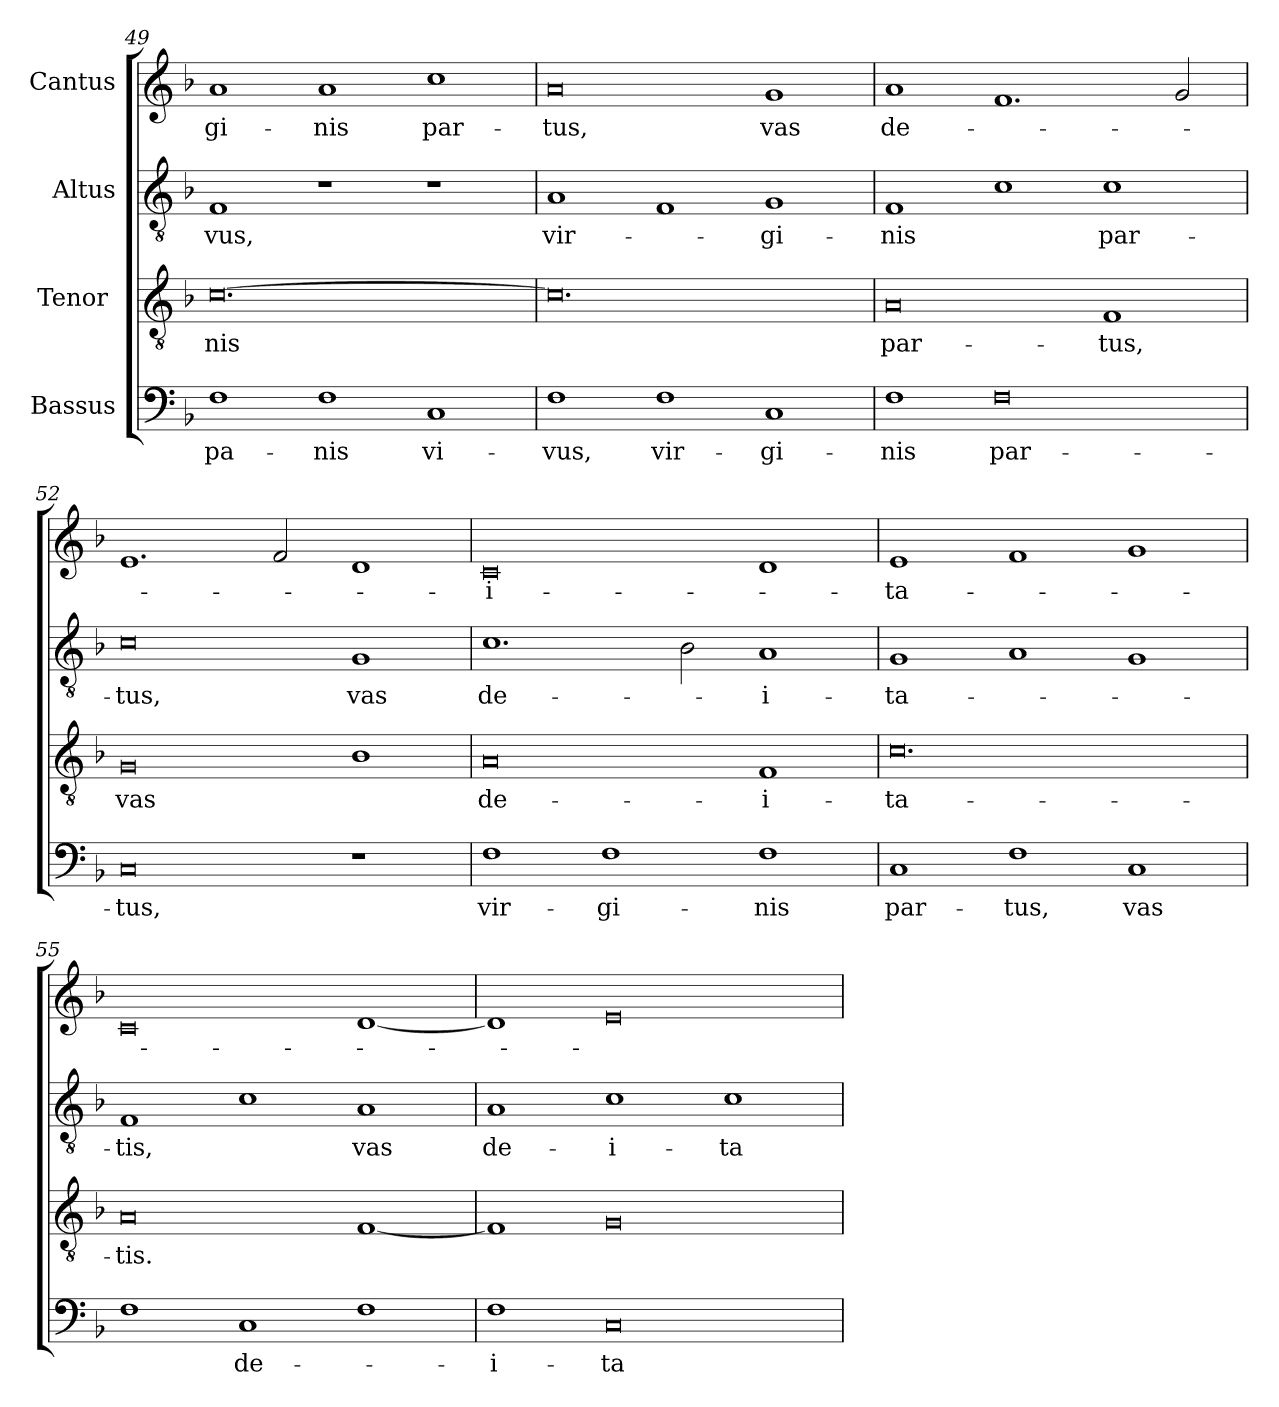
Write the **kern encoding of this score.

**kern	**text	**kern	**text	**kern	**text	**kern	**text
*part4	*part4	*part3	*part3	*part2	*part2	*part1	*part1
*staff4	*staff4	*staff3	*staff3	*staff2	*staff2	*staff1	*staff1
*I"Bassus	*	*I"Tenor 	*	*I"Altus	*	*I"Cantus	*
*clefF4	*	*clefGv2	*	*clefGv2	*	*clefG2	*
*k[b-]	*	*k[b-]	*	*k[b-]	*	*k[b-]	*
*F:	*	*F:	*	*F:	*	*F:	*
=49	=49	=49	=49	=49	=49	=49	=49
!	!	!	!	!	!LO:LY:i	!	!
1F\	pa-	[0.c\	-nis	1F/	-vus,	1a/	-gi-
1F\	-nis	.	.	1r	.	1a/	-nis
1C/	vi-	.	.	1r	.	1cc\	par-
=50	=50	=50	=50	=50	=50	=50	=50
1F\	-vus,	0.c\]	.	1A/	vir-	0a/	-tus,
1F\	vir-	.	.	1F/	.	.	.
1C/	-gi-	.	.	1G/	-gi-	1g/	vas
=51	=51	=51	=51	=51	=51	=51	=51
1F\	-nis	0A/	par-	1F/	-nis	1a/	de-
0F\	par-	.	.	1c\	.	1.f/	.
.	.	1F/	-tus,	1c\	par-	.	.
.	.	.	.	.	.	2g/	.
!!LO:LB:g=z
=52	=52	=52	=52	=52	=52	=52	=52
!	!	!	!LO:LY:i	!	!	!	!
0C/	-tus,	0G/	vas	0c\	-tus,	1.e/	.
.	.	.	.	.	.	2f/	.
1r	.	1B-\	.	1G/	vas	1d/	.
=53	=53	=53	=53	=53	=53	=53	=53
1F\	vir-	0A/	de-	1.c\	de-	0c/	-i-
1F\	-gi-	.	.	.	.	.	.
.	.	.	.	2B-\	.	.	.
1F\	-nis	1F/	-i-	1A/	-i-	1d/	.
=54	=54	=54	=54	=54	=54	=54	=54
1C/	par-	0.c\	-ta-	1G/	-ta-	1e/	-ta-
1F\	-tus,	.	.	1A/	.	1f/	.
1C/	vas	.	.	1G/	.	1g/	.
=55	=55	=55	=55	=55	=55	=55	=55
1F\	.	0A/	-tis.	1F/	-tis,	0c/	.
1C/	de-	.	.	1c\	.	.	.
!	!	!	!	!	!LO:LY:i	!	!
1F\	.	[1F/	.	1A/	vas	[1d/	.
=56	=56	=56	=56	=56	=56	=56	=56
!	!	!	!	!	!LO:LY:i	!	!
1F\	-i-	1F/]	.	1A/	de-	1d/]	.
!	!	!	!	!	!LO:LY:i	!	!
0C/	-ta-	0G/	.	1c\	-i-	0e/	.
!	!	!	!	!	!LO:LY:i	!	!
.	.	.	.	1c\	-ta-	.	.
=	=	=	=	=	=	=	=
*-	*-	*-	*-	*-	*-	*-	*-
